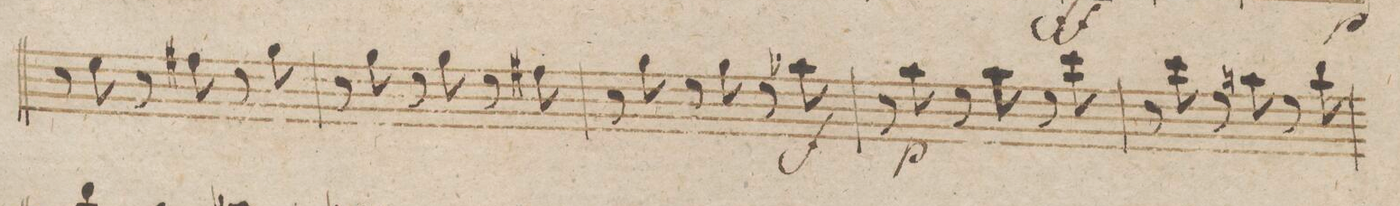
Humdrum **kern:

**kern	**dynam
*I"Violino Imo	*
*clefG2	*
*k[b-]	*
*M3/4	*
8r	.
8ee\	.
8r	.
8ff#X\	.
8r	.
8gg\	.
=40	=40
8r	.
8gg\	.
8r	.
8gg\	.
8r	.
8ff#X\	.
=41	=41
8r	.
8gg\	.
8r	.
8gg\	.
8r	.
8aa-X\	f
=42	=42
8r	.
8aa\	p
8r	.
8aa\	.
8r	.
8ccc\	.
=43	=43
8r	.
8ccc\	.
8r	.
8aan\	.
8r	.
8bb-\	.
=44	=44
*-	*-
